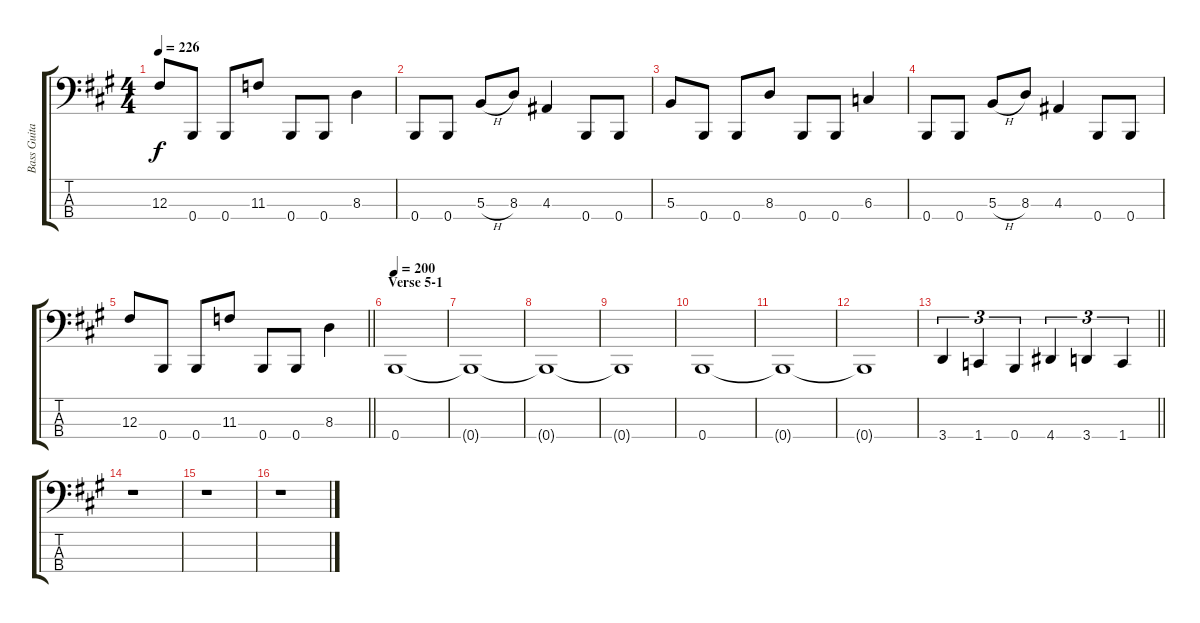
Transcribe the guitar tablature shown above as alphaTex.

\track ("Bass Guitar" "Bass Guita") {instrument electricbasspick}
\staff {score tabs}
\tuning (E2 B1 Gb1 B0) {hide}
\ts (4 4)
\tempo 226
\clef f4
\ks a
12.3.8{dy f} 0.4.8 0.4.8 11.3.8 0.4.8 0.4.8 8.3.4 |
0.4.8 0.4.8 5.3{h}.8 8.3.8 4.3.4 0.4.8 0.4.8 |
5.3.8 0.4.8 0.4.8 8.3.8 0.4.8 0.4.8 6.3.4 |
0.4.8 0.4.8 5.3{h}.8 8.3.8 4.3.4 0.4.8 0.4.8 |
\barLineRight lightlight
12.3.8 0.4.8 0.4.8 11.3.8 0.4.8 0.4.8 8.3.4 |
\section ("" "Verse 5-1")
\tempo 200
0.4.1 |
0.4{t}.1 |
0.4{t}.1 |
0.4{t}.1 |
0.4.1 |
0.4{t}.1 |
0.4{t}.1 |
\barLineRight lightlight
3.4.4{tu (3 2)} 1.4.4{tu (3 2)} 0.4.4{tu (3 2)} 4.4.4{tu (3 2)} 3.4.4{tu (3 2)} 1.4.4{tu (3 2)} |
r.1 |
r.1 |
r.1
